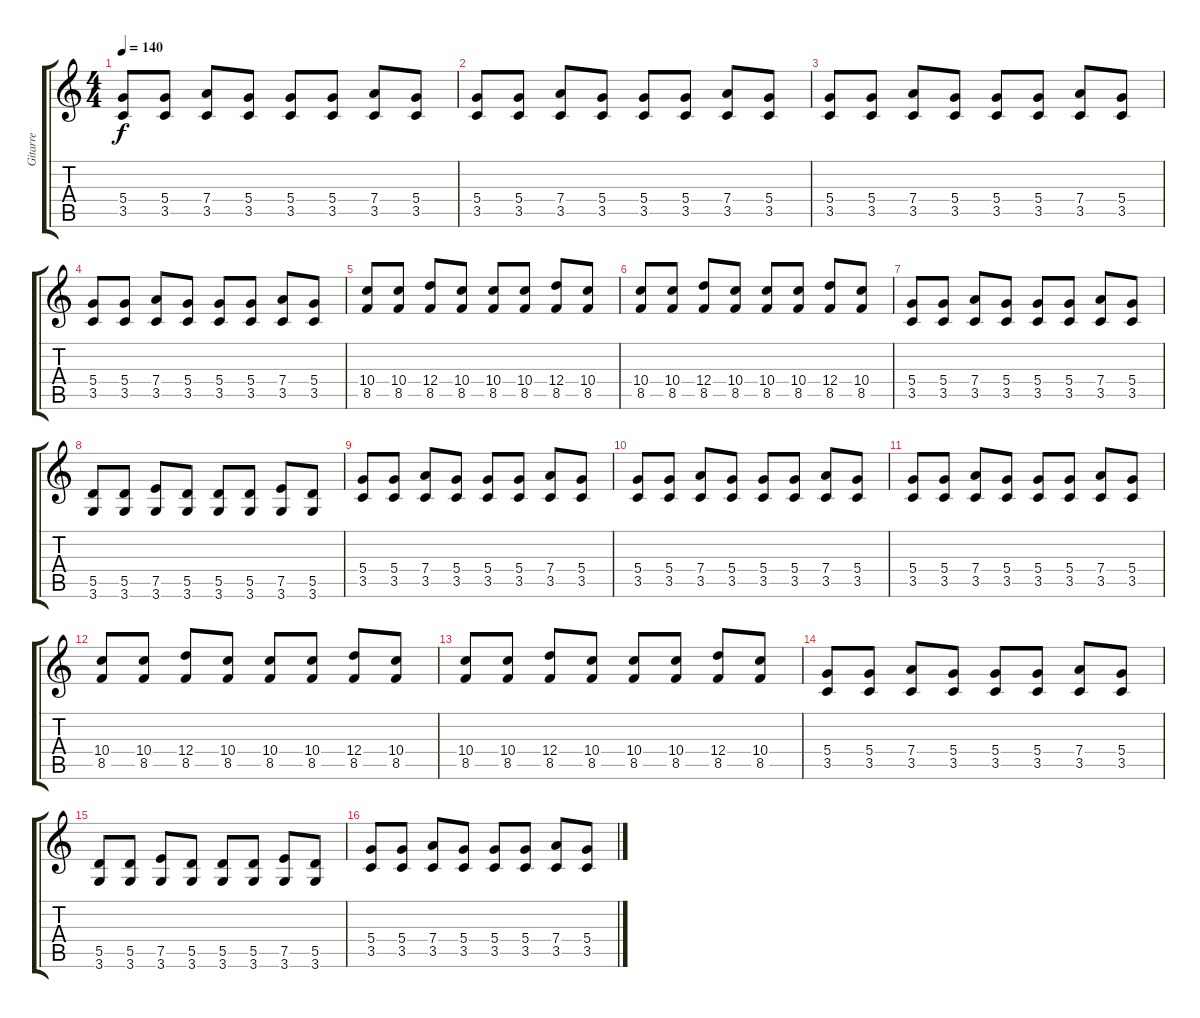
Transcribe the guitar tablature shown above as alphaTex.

\track ("Gitarre" "Gitarre") {instrument overdrivenguitar}
\staff {score tabs}
\tuning (E4 B3 G3 D3 A2 E2) {hide}
\ts (4 4)
\tempo 140
\clef g2
\ks c
(5.4 3.5).8{dy f instrument overdrivenguitar} (5.4 3.5).8 (7.4 3.5).8 (5.4 3.5).8 (5.4 3.5).8 (5.4 3.5).8 (7.4 3.5).8 (5.4 3.5).8 |
(5.4 3.5).8 (5.4 3.5).8 (7.4 3.5).8 (5.4 3.5).8 (5.4 3.5).8 (5.4 3.5).8 (7.4 3.5).8 (5.4 3.5).8 |
(5.4 3.5).8 (5.4 3.5).8 (7.4 3.5).8 (5.4 3.5).8 (5.4 3.5).8 (5.4 3.5).8 (7.4 3.5).8 (5.4 3.5).8 |
(5.4 3.5).8 (5.4 3.5).8 (7.4 3.5).8 (5.4 3.5).8 (5.4 3.5).8 (5.4 3.5).8 (7.4 3.5).8 (5.4 3.5).8 |
(10.4 8.5).8 (10.4 8.5).8 (12.4 8.5).8 (10.4 8.5).8 (10.4 8.5).8 (10.4 8.5).8 (12.4 8.5).8 (10.4 8.5).8 |
(10.4 8.5).8 (10.4 8.5).8 (12.4 8.5).8 (10.4 8.5).8 (10.4 8.5).8 (10.4 8.5).8 (12.4 8.5).8 (10.4 8.5).8 |
(5.4 3.5).8 (5.4 3.5).8 (7.4 3.5).8 (5.4 3.5).8 (5.4 3.5).8 (5.4 3.5).8 (7.4 3.5).8 (5.4 3.5).8 |
(5.5 3.6).8 (5.5 3.6).8 (7.5 3.6).8 (5.5 3.6).8 (5.5 3.6).8 (5.5 3.6).8 (7.5 3.6).8 (5.5 3.6).8 |
(5.4 3.5).8 (5.4 3.5).8 (7.4 3.5).8 (5.4 3.5).8 (5.4 3.5).8 (5.4 3.5).8 (7.4 3.5).8 (5.4 3.5).8 |
(5.4 3.5).8 (5.4 3.5).8 (7.4 3.5).8 (5.4 3.5).8 (5.4 3.5).8 (5.4 3.5).8 (7.4 3.5).8 (5.4 3.5).8 |
(5.4 3.5).8 (5.4 3.5).8 (7.4 3.5).8 (5.4 3.5).8 (5.4 3.5).8 (5.4 3.5).8 (7.4 3.5).8 (5.4 3.5).8 |
(10.4 8.5).8 (10.4 8.5).8 (12.4 8.5).8 (10.4 8.5).8 (10.4 8.5).8 (10.4 8.5).8 (12.4 8.5).8 (10.4 8.5).8 |
(10.4 8.5).8 (10.4 8.5).8 (12.4 8.5).8 (10.4 8.5).8 (10.4 8.5).8 (10.4 8.5).8 (12.4 8.5).8 (10.4 8.5).8 |
(5.4 3.5).8 (5.4 3.5).8 (7.4 3.5).8 (5.4 3.5).8 (5.4 3.5).8 (5.4 3.5).8 (7.4 3.5).8 (5.4 3.5).8 |
(5.5 3.6).8 (5.5 3.6).8 (7.5 3.6).8 (5.5 3.6).8 (5.5 3.6).8 (5.5 3.6).8 (7.5 3.6).8 (5.5 3.6).8 |
(5.4 3.5).8 (5.4 3.5).8 (7.4 3.5).8 (5.4 3.5).8 (5.4 3.5).8 (5.4 3.5).8 (7.4 3.5).8 (5.4 3.5).8
